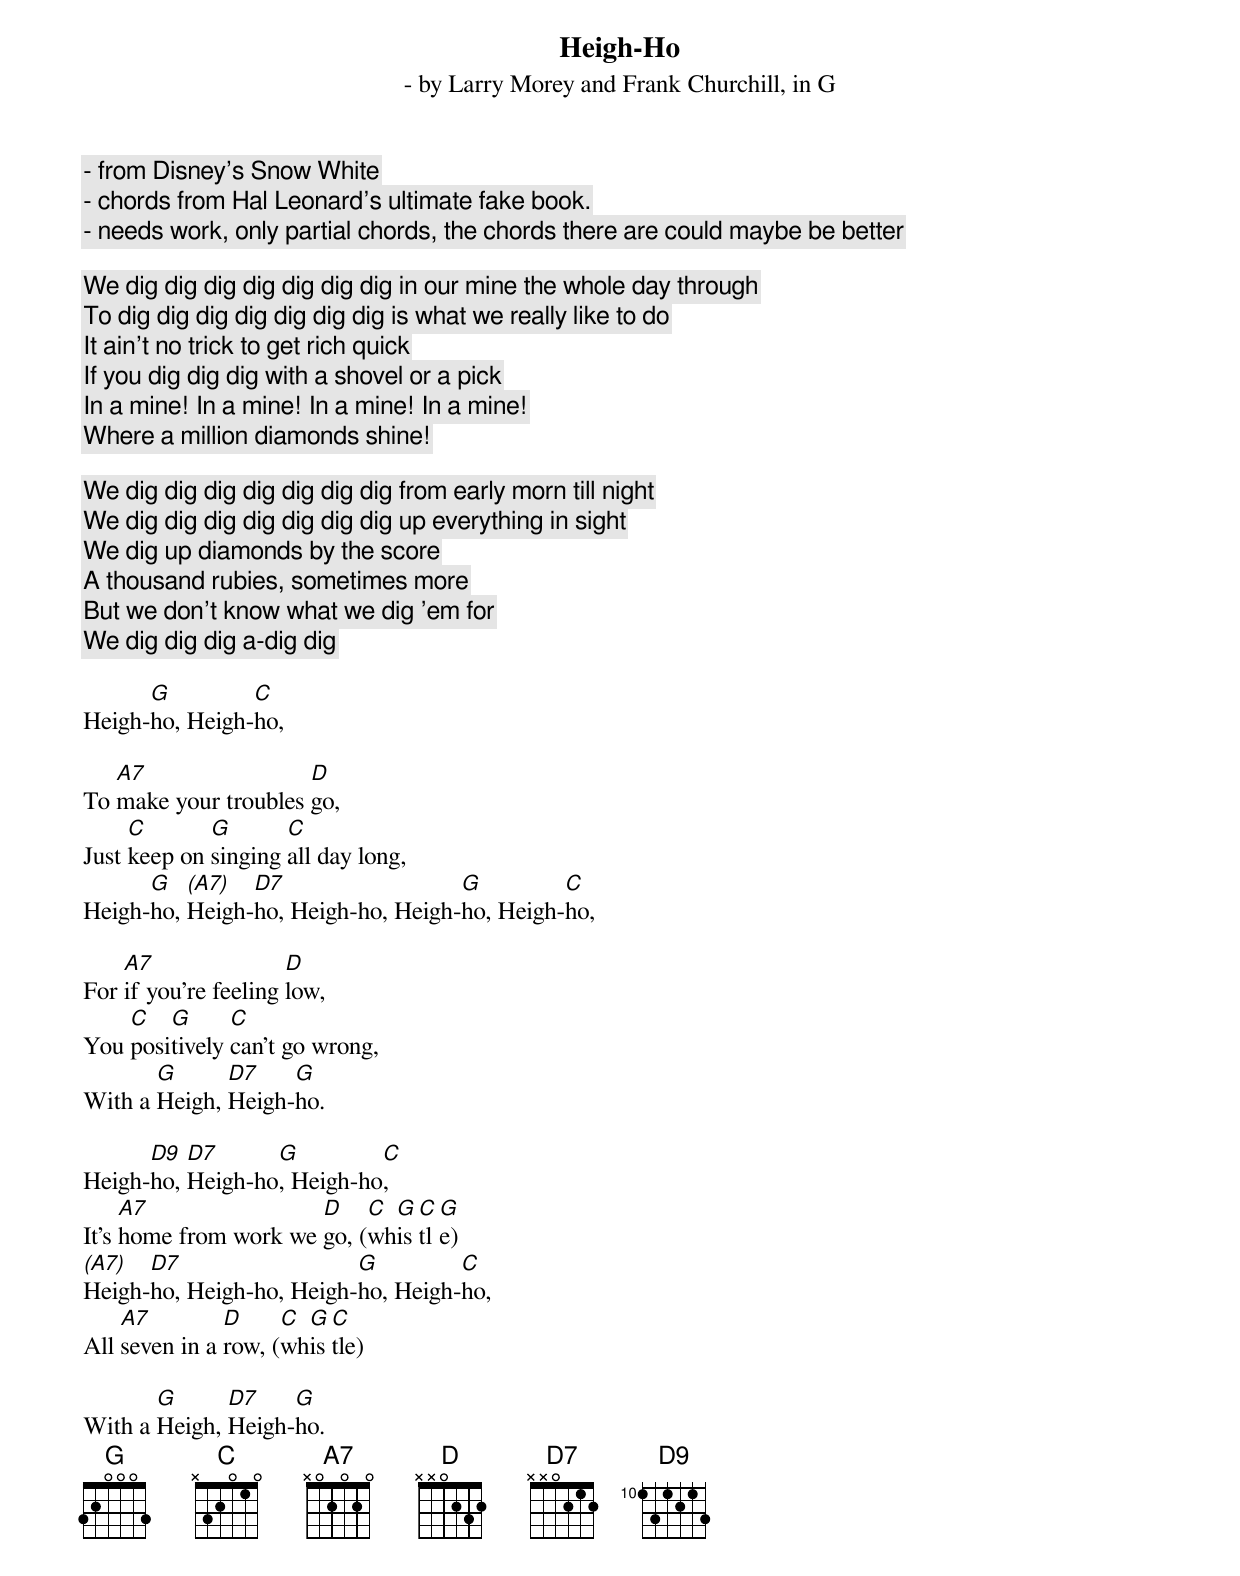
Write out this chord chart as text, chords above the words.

Heigh-Ho
 - by Larry Morey and Frank Churchill, in G
 - from Disney's Snow White
 - chords from Hal Leonard's ultimate fake book.
 - needs work, only partial chords, the chords there are could maybe be better

We dig dig dig dig dig dig dig in our mine the whole day through
To dig dig dig dig dig dig dig is what we really like to do
It ain't no trick to get rich quick
If you dig dig dig with a shovel or a pick
In a mine! In a mine! In a mine! In a mine!
Where a million diamonds shine!

We dig dig dig dig dig dig dig from early morn till night
We dig dig dig dig dig dig dig up everything in sight
We dig up diamonds by the score
A thousand rubies, sometimes more
But we don't know what we dig 'em for
We dig dig dig a-dig dig

      G         C
Heigh-ho, Heigh-ho,

   A7                 D
To make your troubles go,
     C       G       C
Just keep on singing all day long,
      G   (A7)  D7                  G         C
Heigh-ho, Heigh-ho, Heigh-ho, Heigh-ho, Heigh-ho,

    A7                D
For if you're feeling low,
    C   G      C
You positively can't go wrong,
       G      D7    G
With a Heigh, Heigh-ho.

      D9  D7      G         C
Heigh-ho, Heigh-ho, Heigh-ho,
     A7                D    C G C G
It's home from work we go, (whistle)
(A7)  D7                  G         C
Heigh-ho, Heigh-ho, Heigh-ho, Heigh-ho,
    A7         D     C G C
All seven in a row, (whistle)

       G      D7    G
With a Heigh, Heigh-ho.
